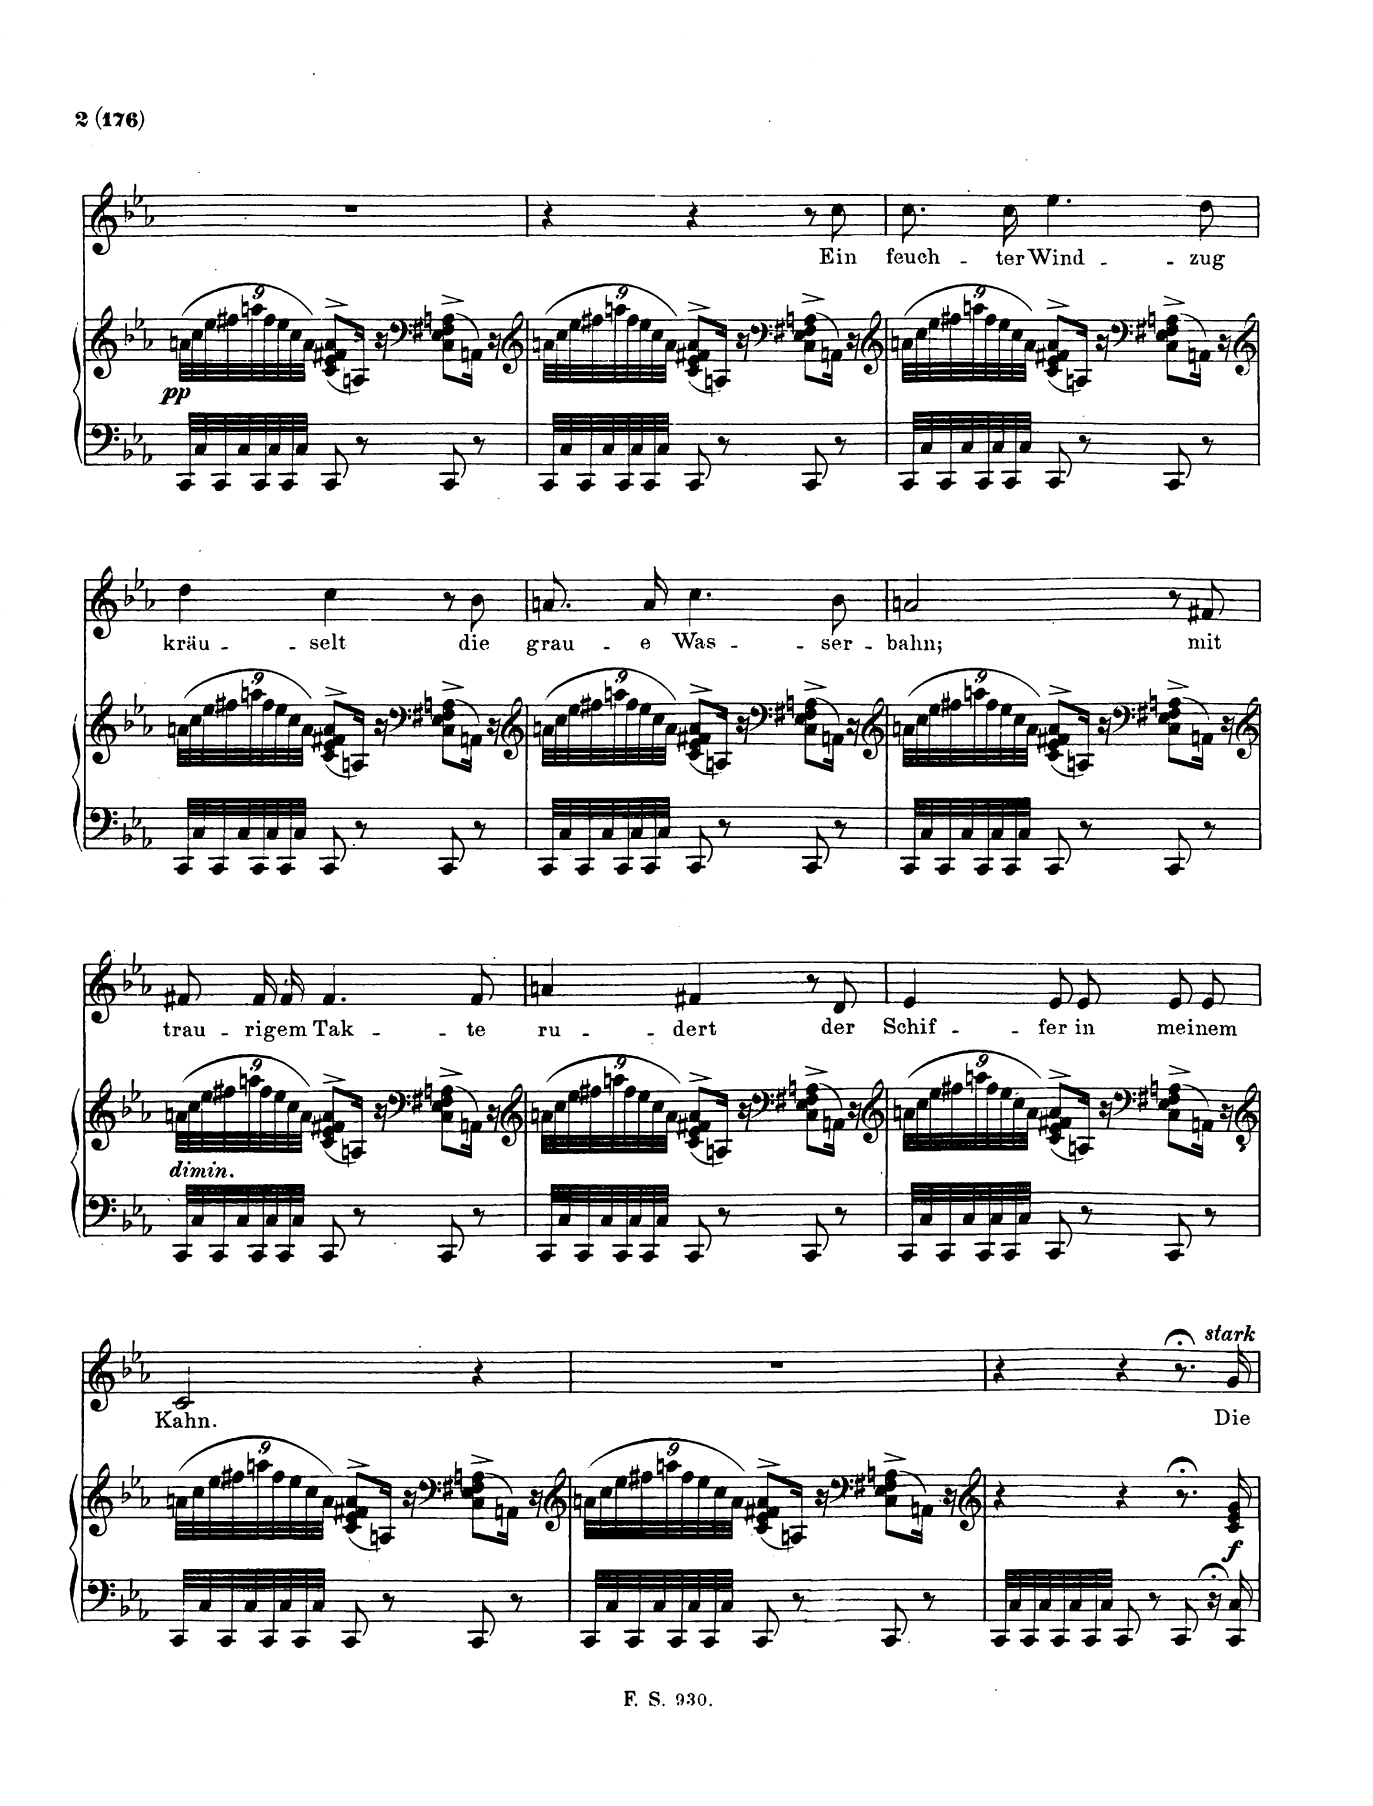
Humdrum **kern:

**kern	**kern	**dynam	**kern	**text
*part2	*part2	*part2	*part1	*part1
*staff3	*staff2	*staff2/3	*staff1	*staff1
*I"Piano	*	*	*I"Voice	*
*I'Pno	*	*	*	*
*clefF4	*clefG2	*	*clefG2	*
*k[b-e-a-]	*k[b-e-a-]	*	*k[b-e-a-]	*
*M3/4	*M3/4	*	*M3/4	*
*	*Xbrackettup	*	*	*
=16	=16	=16	=16	=16
32CC/LLL	(36an\LLL	.	2.r	.
.	36cc\	.	.	.
32C/	.	.	.	.
.	36ee-\	.	.	.
32CC/	.	.	.	.
.	36ff#X\	.	.	.
32C/	.	.	.	.
.	36aan\	.	.	.
32CC/	.	.	.	.
.	36ff#\	.	.	.
32C/	.	.	.	.
.	36ee-\	.	.	.
32CC/	.	.	.	.
.	36cc\	.	.	.
32C/JJJ	.	.	.	.
.	36a\JJJ)	.	.	.
8CC/	((8c/^> 8e-/^> 8f#X/^> 8a/^>L	.	.	.
8r	16An/Jk))	.	.	.
.	16r	.	.	.
*	*clefF4	*	*	*
8CC/	((8C\^ 8E-\^ 8F#X\^ 8An\^L	.	.	.
8r	16AAn\Jk))	.	.	.
.	16r	.	.	.
=17	=17	=17	=17	=17
*	*clefG2	*	*	*
32CC/LLL	(36an\LLL	.	4r	.
.	36cc\	.	.	.
32C/	.	.	.	.
.	36ee-\	.	.	.
32CC/	.	.	.	.
.	36ff#X\	.	.	.
32C/	.	.	.	.
.	36aan\	.	.	.
32CC/	.	.	.	.
.	36ff#\	.	.	.
32C/	.	.	.	.
.	36ee-\	.	.	.
32CC/	.	.	.	.
.	36cc\	.	.	.
32C/JJJ	.	.	.	.
.	36a\JJJ)	.	.	.
8CC/	((8c/^> 8e-/^> 8f#X/^> 8a/^>L	.	4r	.
8r	16An/Jk))	.	.	.
.	16r	.	.	.
*	*clefF4	*	*	*
8CC/	((8C\^ 8E-\^ 8F#X\^ 8An\^L	.	8r	.
8r	16AAn\Jk))	.	8cc\	Ein
.	16r	.	.	.
=18	=18	=18	=18	=18
*	*clefG2	*	*	*
32CC/LLL	(36an\LLL	.	8.cc\L	feuch-
.	36cc\	.	.	.
32C/	.	.	.	.
.	36ee-\	.	.	.
32CC/	.	.	.	.
.	36ff#X\	.	.	.
32C/	.	.	.	.
.	36aan\	.	.	.
32CC/	.	.	.	.
.	36ff#\	.	.	.
32C/	.	.	.	.
.	36ee-\	.	.	.
32CC/	.	.	16cc\Jk	-ter
.	36cc\	.	.	.
32C/JJJ	.	.	.	.
.	36a\JJJ)	.	.	.
8CC/	((8c/^> 8e-/^> 8f#X/^> 8a/^>L	.	4.ee-\	Wind-
8r	16An/Jk))	.	.	.
.	16r	.	.	.
*	*clefF4	*	*	*
8CC/	((8C\^ 8E-\^ 8F#X\^ 8An\^L	.	.	.
8r	16AAn\Jk))	.	8dd\	-zug
.	16r	.	.	.
=19	=19	=19	=19	=19
*	*clefG2	*	*	*
32CC/LLL	(36an\LLL	.	4dd\	kräu-
.	36cc\	.	.	.
32C/	.	.	.	.
.	36ee-\	.	.	.
32CC/	.	.	.	.
.	36ff#X\	.	.	.
32C/	.	.	.	.
.	36aan\	.	.	.
32CC/	.	.	.	.
.	36ff#\	.	.	.
32C/	.	.	.	.
.	36ee-\	.	.	.
32CC/	.	.	.	.
.	36cc\	.	.	.
32C/JJJ	.	.	.	.
.	36a\JJJ)	.	.	.
8CC/	((8c/^> 8e-/^> 8f#X/^> 8a/^>L	.	4cc\	-selt
8r	16An/Jk))	.	.	.
.	16r	.	.	.
*	*clefF4	*	*	*
8CC/	((8C\^ 8E-\^ 8F#X\^ 8An\^L	.	8r	.
8r	16AAn\Jk))	.	8b-\	die
.	16r	.	.	.
=20	=20	=20	=20	=20
*	*clefG2	*	*	*
32CC/LLL	(36an\LLL	.	8.an/L	grau-
.	36cc\	.	.	.
32C/	.	.	.	.
.	36ee-\	.	.	.
32CC/	.	.	.	.
.	36ff#X\	.	.	.
32C/	.	.	.	.
.	36aan\	.	.	.
32CC/	.	.	.	.
.	36ff#\	.	.	.
32C/	.	.	.	.
.	36ee-\	.	.	.
32CC/	.	.	16a/Jk	-e
.	36cc\	.	.	.
32C/JJJ	.	.	.	.
.	36a\JJJ)	.	.	.
8CC/	((8c/^> 8e-/^> 8f#X/^> 8a/^>L	.	4.cc\	Was-
8r	16An/Jk))	.	.	.
.	16r	.	.	.
*	*clefF4	*	*	*
8CC/	((8C\^ 8E-\^ 8F#X\^ 8An\^L	.	.	.
8r	16AAn\Jk))	.	8b-\	-ser-
.	16r	.	.	.
=21	=21	=21	=21	=21
*	*clefG2	*	*	*
32CC/LLL	(36an\LLL	.	2an/	-bahn;
.	36cc\	.	.	.
32C/	.	.	.	.
.	36ee-\	.	.	.
32CC/	.	.	.	.
.	36ff#X\	.	.	.
32C/	.	.	.	.
.	36aan\	.	.	.
32CC/	.	.	.	.
.	36ff#\	.	.	.
32C/	.	.	.	.
.	36ee-\	.	.	.
32CC/	.	.	.	.
.	36cc\	.	.	.
32C/JJJ	.	.	.	.
.	36a\JJJ)	.	.	.
8CC/	((8c/^> 8e-/^> 8f#X/^> 8a/^>L	.	.	.
8r	16An/Jk))	.	.	.
.	16r	.	.	.
*	*clefF4	*	*	*
8CC/	((8C\^ 8E-\^ 8F#X\^ 8An\^L	.	8r	.
8r	16AAn\Jk))	.	8f#X/	mit
.	16r	.	.	.
=22	=22	=22	=22	=22
*	*clefG2	*	*	*
!LO:TX:a:i:t=dim.	!	!	!	!
32CC/LLL	(36an\LLL	.	8f#X/L	trau-
.	36cc\	.	.	.
32C/	.	.	.	.
.	36ee-\	.	.	.
32CC/	.	.	.	.
.	36ff#X\	.	.	.
32C/	.	.	.	.
.	36aan\	.	.	.
32CC/	.	.	16f#/L	-rig-
.	36ff#\	.	.	.
32C/	.	.	.	.
.	36ee-\	.	.	.
32CC/	.	.	16f#/JJ	-em
.	36cc\	.	.	.
32C/JJJ	.	.	.	.
.	36a\JJJ)	.	.	.
8CC/	((8c/^> 8e-/^> 8f#X/^> 8a/^>L	.	4.f#/	Tak-
8r	16An/Jk))	.	.	.
.	16r	.	.	.
*	*clefF4	*	*	*
8CC/	((8C\^ 8E-\^ 8F#X\^ 8An\^L	.	.	.
8r	16AAn\Jk))	.	8f#/	-te
.	16r	.	.	.
=23	=23	=23	=23	=23
*	*clefG2	*	*	*
32CC/LLL	(36an\LLL	.	4an/	ru-
.	36cc\	.	.	.
32C/	.	.	.	.
.	36ee-\	.	.	.
32CC/	.	.	.	.
.	36ff#X\	.	.	.
32C/	.	.	.	.
.	36aan\	.	.	.
32CC/	.	.	.	.
.	36ff#\	.	.	.
32C/	.	.	.	.
.	36ee-\	.	.	.
32CC/	.	.	.	.
.	36cc\	.	.	.
32C/JJJ	.	.	.	.
.	36a\JJJ)	.	.	.
8CC/	((8c/^> 8e-/^> 8f#X/^> 8a/^>L	.	4f#X/	-dert
8r	16An/Jk))	.	.	.
.	16r	.	.	.
*	*clefF4	*	*	*
8CC/	((8C\^ 8E-\^ 8F#X\^ 8An\^L	.	8r	.
8r	16AAn\Jk))	.	8d/	der
.	16r	.	.	.
=24	=24	=24	=24	=24
*	*clefG2	*	*	*
32CC/LLL	(36an\LLL	.	4e-/	Schif-
.	36cc\	.	.	.
32C/	.	.	.	.
.	36ee-\	.	.	.
32CC/	.	.	.	.
.	36ff#X\	.	.	.
32C/	.	.	.	.
.	36aan\	.	.	.
32CC/	.	.	.	.
.	36ff#\	.	.	.
32C/	.	.	.	.
.	36ee-\	.	.	.
32CC/	.	.	.	.
.	36cc\	.	.	.
32C/JJJ	.	.	.	.
.	36a\JJJ)	.	.	.
8CC/	((8c/^> 8e-/^> 8f#X/^> 8a/^>L	.	8e-/L	-fer
8r	16An/Jk))	.	8e-/J	in
.	16r	.	.	.
*	*clefF4	*	*	*
8CC/	((8C\^ 8E-\^ 8F#X\^ 8An\^L	.	8e-/L	mei-
8r	16AAn\Jk))	.	8e-/J	-nem
.	16r	.	.	.
=25	=25	=25	=25	=25
*	*clefG2	*	*	*
32CC/LLL	(36an\LLL	.	2c/	Kahn.
.	36cc\	.	.	.
32C/	.	.	.	.
.	36ee-\	.	.	.
32CC/	.	.	.	.
.	36ff#X\	.	.	.
32C/	.	.	.	.
.	36aan\	.	.	.
32CC/	.	.	.	.
.	36ff#\	.	.	.
32C/	.	.	.	.
.	36ee-\	.	.	.
32CC/	.	.	.	.
.	36cc\	.	.	.
32C/JJJ	.	.	.	.
.	36a\JJJ)	.	.	.
8CC/	((8c/^> 8e-/^> 8f#X/^> 8a/^>L	.	.	.
8r	16An/Jk))	.	.	.
.	16r	.	.	.
*	*clefF4	*	*	*
8CC/	((8C\^ 8E-\^ 8F#X\^ 8An\^L	.	4r	.
8r	16AAn\Jk))	.	.	.
.	16r	.	.	.
=26	=26	=26	=26	=26
*	*clefG2	*	*	*
32CC/LLL	(36an\LLL	.	2.r	.
.	36cc\	.	.	.
32C/	.	.	.	.
.	36ee-\	.	.	.
32CC/	.	.	.	.
.	36ff#X\	.	.	.
32C/	.	.	.	.
.	36aan\	.	.	.
32CC/	.	.	.	.
.	36ff#\	.	.	.
32C/	.	.	.	.
.	36ee-\	.	.	.
32CC/	.	.	.	.
.	36cc\	.	.	.
32C/JJJ	.	.	.	.
.	36a\JJJ)	.	.	.
8CC/	((8c/^> 8e-/^> 8f#X/^> 8a/^>L	.	.	.
8r	16An/Jk))	.	.	.
.	16r	.	.	.
*	*clefF4	*	*	*
8CC/	((8C\^ 8E-\^ 8F#X\^ 8An\^L	.	.	.
8r	16AAn\Jk))	.	.	.
.	16r	.	.	.
=27	=27	=27	=27	=27
*	*clefG2	*	*	*
32CC/LLL	4r	.	4r	.
32C/	.	.	.	.
32CC/	.	.	.	.
32C/	.	.	.	.
32CC/	.	.	.	.
32C/	.	.	.	.
32CC/	.	.	.	.
32C/JJJ	.	.	.	.
8CC/	4r	.	4r	.
8r	.	.	.	.
8CC/	8.r;<	.	8.r;<	.
16r;<	.	.	.	.
!	!	!	!LO:TX:i:t=stark	!
!	!	!LO:DY:a=2	!	!
16CC/ 16C/	16c/ 16e-/ 16g/	f	16g/	Die
=	=	=	=	=
*-	*-	*-	*-	*-
